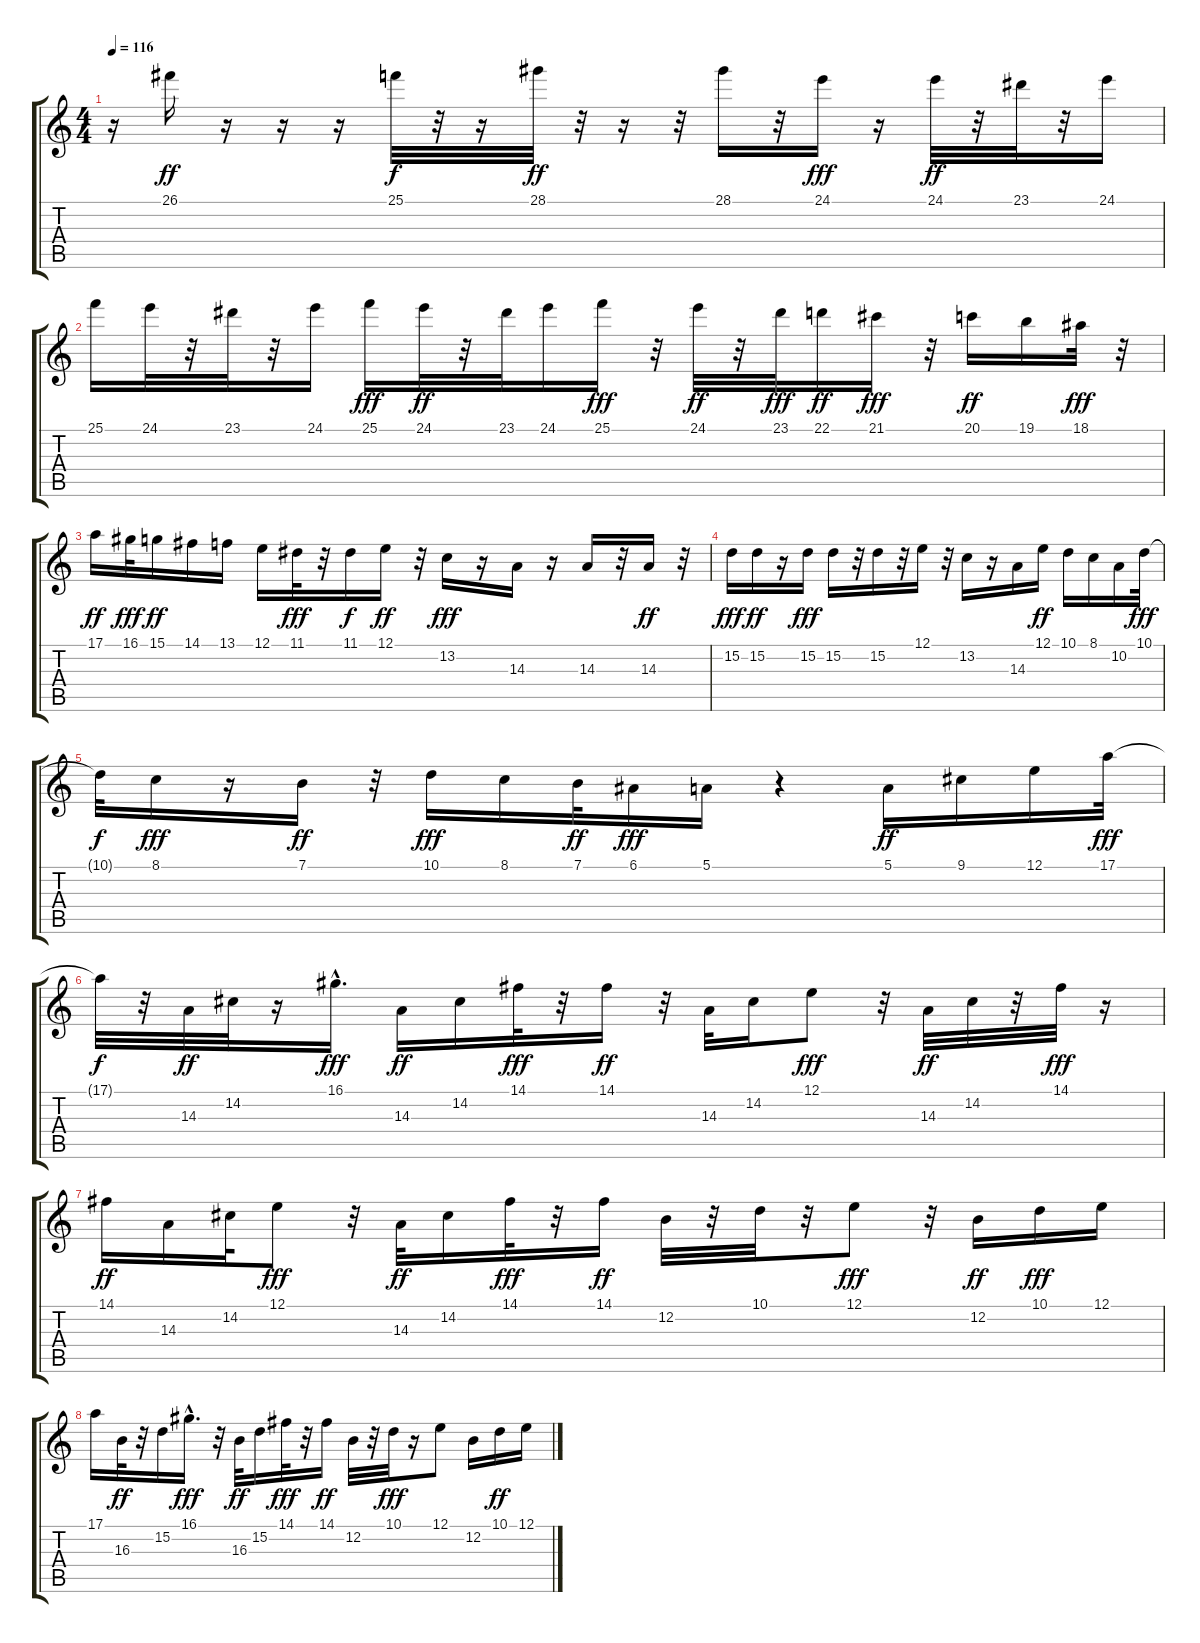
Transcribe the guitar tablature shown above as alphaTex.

\track "" {instrument flute}
\staff {score tabs}
\tuning (E4 B3 G3 D3 A2 E2) {hide}
\ts (4 4)
\tempo 116
\clef g2
\ks c
r.16{dy ff} 26.1.16 r.16 r.16 r.16 25.1.32{dy f} r.32 r.16 28.1.32{dy ff} r.32 r.16 r.32 28.1.16 r.32 24.1.16{dy fff} r.16 24.1.32{dy ff} r.32 23.1.32 r.32 24.1.16 |
25.1.16 24.1.32 r.32 23.1.32 r.32 24.1.16 25.1.16{dy fff} 24.1.32{dy ff} r.32 23.1.32 24.1.16 25.1.16{dy fff} r.32 24.1.32{dy ff} r.32 23.1.32{dy fff} 22.1.16{dy ff} 21.1.16{dy fff} r.32 20.1.16{dy ff} 19.1.16 18.1.32{dy fff} r.32 |
17.1.16{dy ff} 16.1.32{dy fff} 15.1.16{dy ff} 14.1.16 13.1.16 12.1.16 11.1.32{dy fff} r.32 11.1.16{dy f} 12.1.16{dy ff} r.32 13.2.16{dy fff} r.16 14.3.16 r.16 14.3.16 r.32 14.3.16{dy ff} r.32 |
15.2.16{dy fff} 15.2.16{dy ff} r.16 15.2.16{dy fff} 15.2.16 r.32 15.2.16 r.32 12.1.16 r.32 13.2.16 r.16 14.3.16 12.1.16{dy ff} 10.1.16 8.1.16 10.2.16 10.1.32{dy fff} |
10.1{t}.32{dy f} 8.1.16{dy fff} r.16 7.1.16{dy ff} r.32 10.1.16{dy fff} 8.1.16 7.1.32{dy ff} 6.1.16{dy fff} 5.1.16 r.4 5.1.16{dy ff instrument accordion} 9.1.16 12.1.16 17.1.32{dy fff} |
17.1{t}.32{dy f} r.32 14.3.32{dy ff} 14.2.32 r.16 16.1{hac}.16{d dy fff} 14.3.16{dy ff} 14.2.16 14.1.32{dy fff} r.32 14.1.16{dy ff} r.32 14.3.32 14.2.16 12.1.8{dy fff} r.32 14.3.32{dy ff} 14.2.32 r.32 14.1.32{dy fff} r.16 |
14.1.16{dy ff} 14.3.16 14.2.32 12.1.8{dy fff} r.32 14.3.32{dy ff} 14.2.16 14.1.32{dy fff} r.32 14.1.16{dy ff} 12.2.32 r.32 10.1.32 r.32 12.1.8{dy fff} r.32 12.2.16{dy ff} 10.1.16{dy fff} 12.1.16 |
17.1.16 16.3.32{dy ff} r.32 15.2.16 16.1{hac}.16{d dy fff} r.32 16.3.32{dy ff} 15.2.16 14.1.32{dy fff} r.32 14.1.16{dy ff} 12.2.32 r.32 10.1.32{dy fff} r.16 12.1.8 12.2.16 10.1.16{dy ff} 12.1.16
